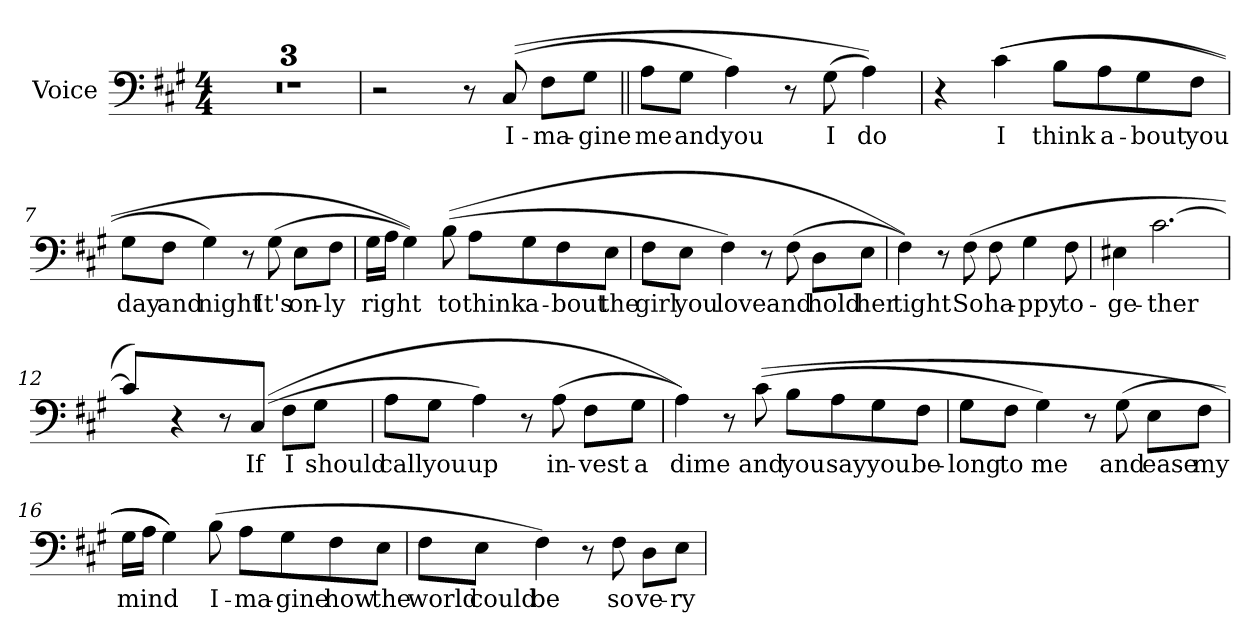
**kern	**text
*part1	*part1
*staff1	*staff1
*I"Voice	*
*I'Voice	*
!!LO:PB:g=z
*clefF4	*
*k[f#c#g#]	*
*f#:	*
*M4/4	*
=1	=1
1r	.
=2	=2
1r	.
=3	=3
1r	.
=4	=4
2r	.
8r	.
!	!LO:LY:b:color=#000000
((8C#i/	I-
!	!LO:LY:b:color=#000000
8F#i\L	-ma-
!	!LO:LY:b:color=#000000
8G#i\J	-gine
=5||	=5||
!	!LO:LY:b:color=#000000
8Ai\L	me
!	!LO:LY:b:color=#000000
8G#i\J	and
!	!LO:LY:b:color=#000000
4Ai\)	you
8r	.
!	!LO:LY:b:color=#000000
(8G#i\	I
!	!LO:LY:b:color=#000000
4Ai\))	do
!!LO:LB:g=z
=6	=6
4r	.
!	!LO:LY:b:color=#000000
((4c#i\	I
!	!LO:LY:b:color=#000000
8Bi\L	think
!	!LO:LY:b:color=#000000
8Ai\	a-
!	!LO:LY:b:color=#000000
8G#i\	-bout
!	!LO:LY:b:color=#000000
8F#i\J	you
=7	=7
!	!LO:LY:b:color=#000000
8G#i\L	day
!	!LO:LY:b:color=#000000
8F#i\J	and
!	!LO:LY:b:color=#000000
4G#i\)	night
8r	.
!	!LO:LY:b:color=#000000
(8G#i\	It's
!	!LO:LY:b:color=#000000
8Ei\L	on-
!	!LO:LY:b:color=#000000
8F#i\J	-ly
=8	=8
!	!LO:LY:b:color=#000000
16G#i\LL	right
16Ai\JJ	.
4G#i\))	.
!	!LO:LY:b:color=#000000
((8Bi\	to
!	!LO:LY:b:color=#000000
8Ai\L	think
!	!LO:LY:b:color=#000000
8G#i\	a-
!	!LO:LY:b:color=#000000
8F#i\	-bout
!	!LO:LY:b:color=#000000
8Ei\J	the
!!LO:LB:g=z
=9	=9
!	!LO:LY:b:color=#000000
8F#i\L	girl
!	!LO:LY:b:color=#000000
8Ei\J	you
!	!LO:LY:b:color=#000000
4F#i\)	love
8r	.
!	!LO:LY:b:color=#000000
(8F#i\	and
!	!LO:LY:b:color=#000000
8Di\L	hold
!	!LO:LY:b:color=#000000
8Ei\J	her
=10	=10
!	!LO:LY:b:color=#000000
4F#i\))	tight
8r	.
!	!LO:LY:b:color=#000000
(8F#i\	So
!	!LO:LY:b:color=#000000
8F#i\	ha-
!	!LO:LY:b:color=#000000
4G#i\	-ppy
!	!LO:LY:b:color=#000000
8F#i\	to-
=11	=11
!	!LO:LY:b:color=#000000
4E#Xi\	-ge-
!	!LO:LY:b:color=#000000
[2.c#i\	-ther
=12	=12
4c#i\])	.
4r	.
8r	.
!	!LO:LY:b:color=#000000
((8C#i/J	If
!	!LO:LY:b:color=#000000
8F#i\L	I
!	!LO:LY:b:color=#000000
8G#i\J	should
!!LO:LB:g=z
=13	=13
!	!LO:LY:b:color=#000000
8Ai\L	call
!	!LO:LY:b:color=#000000
8G#i\J	you
!	!LO:LY:b:color=#000000
4Ai\)	up
8r	.
!	!LO:LY:b:color=#000000
(8Ai\	in-
!	!LO:LY:b:color=#000000
8F#i\L	-vest
!	!LO:LY:b:color=#000000
8G#i\J	a
=14	=14
!	!LO:LY:b:color=#000000
4Ai\))	dime
8r	.
!	!LO:LY:b:color=#000000
((8c#i\	and
!	!LO:LY:b:color=#000000
8Bi\L	you
!	!LO:LY:b:color=#000000
8Ai\	say
!	!LO:LY:b:color=#000000
8G#i\	you
!	!LO:LY:b:color=#000000
8F#i\J	be-
=15	=15
!	!LO:LY:b:color=#000000
8G#i\L	-long
!	!LO:LY:b:color=#000000
8F#i\J	to
!	!LO:LY:b:color=#000000
4G#i\)	me
8r	.
!	!LO:LY:b:color=#000000
(8G#i\	and
!	!LO:LY:b:color=#000000
8Ei\L	ease
!	!LO:LY:b:color=#000000
8F#i\J	my
!!LO:LB:g=z
=16	=16
!	!LO:LY:b:color=#000000
16G#i\LL	mind
16Ai\JJ	.
4G#i\))	.
!	!LO:LY:b:color=#000000
(8Bi\	I-
!	!LO:LY:b:color=#000000
8Ai\L	-ma-
!	!LO:LY:b:color=#000000
8G#i\	-gine
!	!LO:LY:b:color=#000000
8F#i\	how
!	!LO:LY:b:color=#000000
8Ei\J	the
=17	=17
!	!LO:LY:b:color=#000000
8F#i\L	world
!	!LO:LY:b:color=#000000
8Ei\J	could
!	!LO:LY:b:color=#000000
4F#i\)	be
8r	.
!	!LO:LY:b:color=#000000
8F#i\	so
!	!LO:LY:b:color=#000000
8Di\L	ve-
!	!LO:LY:b:color=#000000
8Ei\J	-ry
=	=
*-	*-
